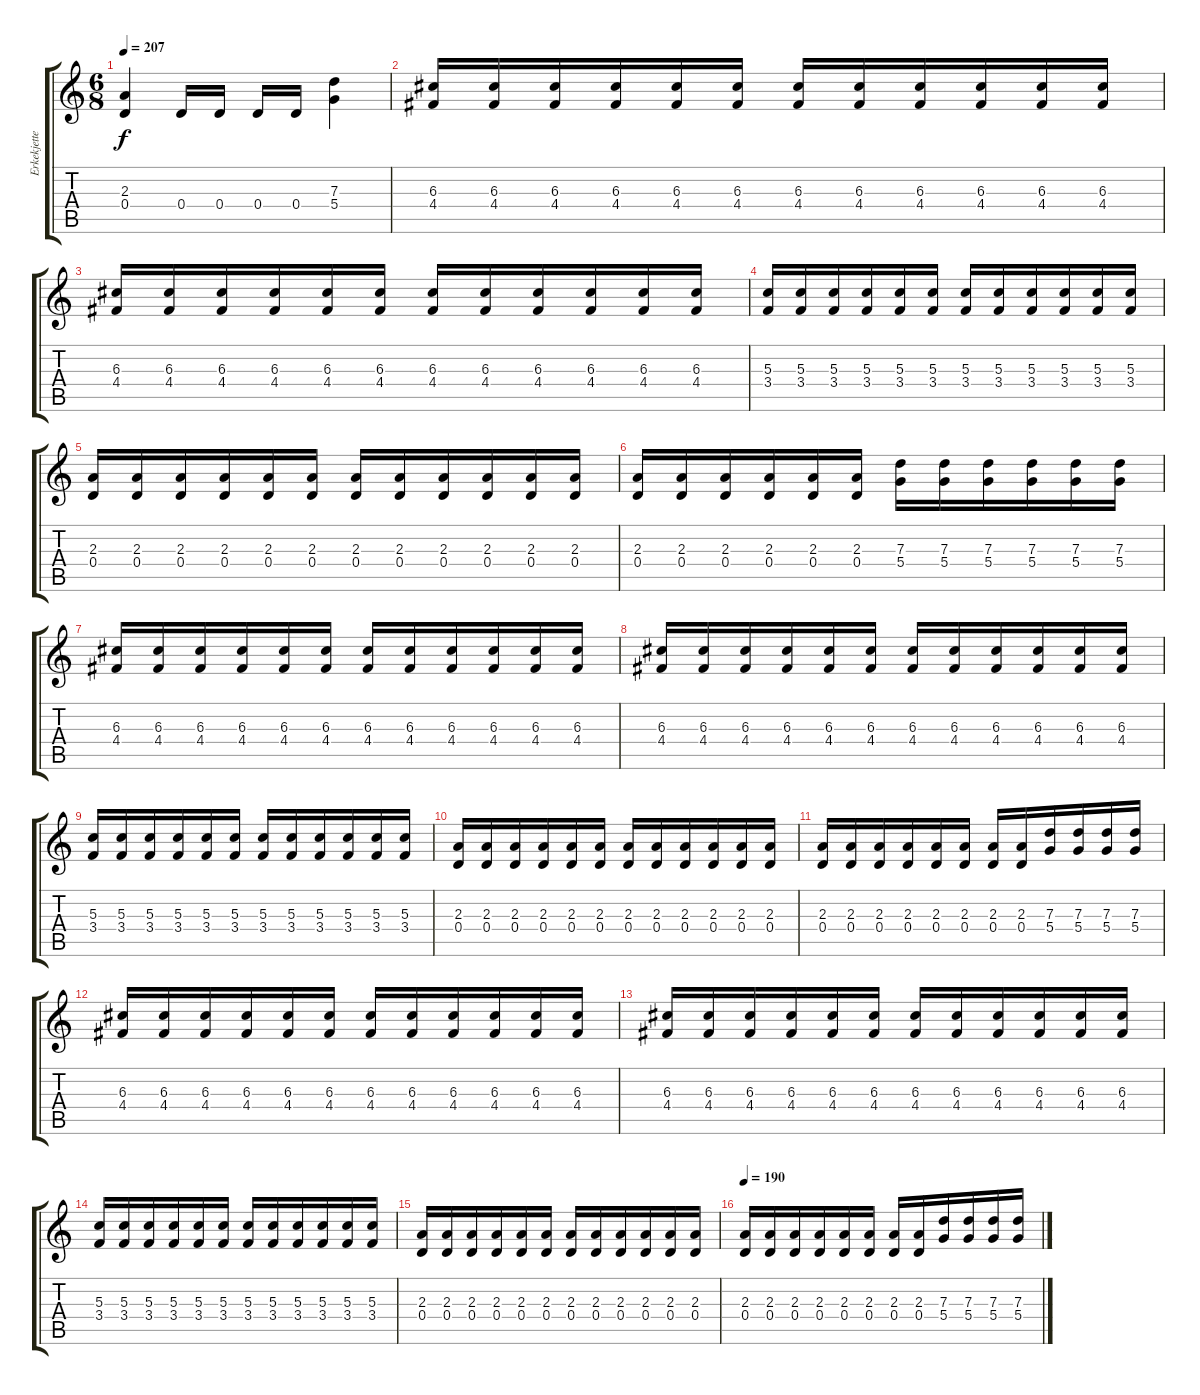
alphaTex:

\track ("Erkekjetter Silenoz" "Erkekjette") {instrument distortionguitar}
\staff {score tabs}
\tuning (E4 B3 G3 D3 A2 E2) {hide}
\ts (6 8)
\tempo 207
\clef g2
\ks c
(2.3 0.4).4{dy f instrument distortionguitar} 0.4.16 0.4.16 0.4.16 0.4.16 (7.3 5.4).4 |
(6.3 4.4).16 (6.3 4.4).16 (6.3 4.4).16 (6.3 4.4).16 (6.3 4.4).16 (6.3 4.4).16 (6.3 4.4).16 (6.3 4.4).16 (6.3 4.4).16 (6.3 4.4).16 (6.3 4.4).16 (6.3 4.4).16 |
(6.3 4.4).16 (6.3 4.4).16 (6.3 4.4).16 (6.3 4.4).16 (6.3 4.4).16 (6.3 4.4).16 (6.3 4.4).16 (6.3 4.4).16 (6.3 4.4).16 (6.3 4.4).16 (6.3 4.4).16 (6.3 4.4).16 |
(5.3 3.4).16 (5.3 3.4).16 (5.3 3.4).16 (5.3 3.4).16 (5.3 3.4).16 (5.3 3.4).16 (5.3 3.4).16 (5.3 3.4).16 (5.3 3.4).16 (5.3 3.4).16 (5.3 3.4).16 (5.3 3.4).16 |
(2.3 0.4).16 (2.3 0.4).16 (2.3 0.4).16 (2.3 0.4).16 (2.3 0.4).16 (2.3 0.4).16 (2.3 0.4).16 (2.3 0.4).16 (2.3 0.4).16 (2.3 0.4).16 (2.3 0.4).16 (2.3 0.4).16 |
(2.3 0.4).16 (2.3 0.4).16 (2.3 0.4).16 (2.3 0.4).16 (2.3 0.4).16 (2.3 0.4).16 (7.3 5.4).16 (7.3 5.4).16 (7.3 5.4).16 (7.3 5.4).16 (7.3 5.4).16 (7.3 5.4).16 |
(6.3 4.4).16 (6.3 4.4).16 (6.3 4.4).16 (6.3 4.4).16 (6.3 4.4).16 (6.3 4.4).16 (6.3 4.4).16 (6.3 4.4).16 (6.3 4.4).16 (6.3 4.4).16 (6.3 4.4).16 (6.3 4.4).16 |
(6.3 4.4).16 (6.3 4.4).16 (6.3 4.4).16 (6.3 4.4).16 (6.3 4.4).16 (6.3 4.4).16 (6.3 4.4).16 (6.3 4.4).16 (6.3 4.4).16 (6.3 4.4).16 (6.3 4.4).16 (6.3 4.4).16 |
(5.3 3.4).16 (5.3 3.4).16 (5.3 3.4).16 (5.3 3.4).16 (5.3 3.4).16 (5.3 3.4).16 (5.3 3.4).16 (5.3 3.4).16 (5.3 3.4).16 (5.3 3.4).16 (5.3 3.4).16 (5.3 3.4).16 |
(2.3 0.4).16 (2.3 0.4).16 (2.3 0.4).16 (2.3 0.4).16 (2.3 0.4).16 (2.3 0.4).16 (2.3 0.4).16 (2.3 0.4).16 (2.3 0.4).16 (2.3 0.4).16 (2.3 0.4).16 (2.3 0.4).16 |
(2.3 0.4).16 (2.3 0.4).16 (2.3 0.4).16 (2.3 0.4).16 (2.3 0.4).16 (2.3 0.4).16 (2.3 0.4).16 (2.3 0.4).16 (7.3 5.4).16 (7.3 5.4).16 (7.3 5.4).16 (7.3 5.4).16 |
(6.3 4.4).16 (6.3 4.4).16 (6.3 4.4).16 (6.3 4.4).16 (6.3 4.4).16 (6.3 4.4).16 (6.3 4.4).16 (6.3 4.4).16 (6.3 4.4).16 (6.3 4.4).16 (6.3 4.4).16 (6.3 4.4).16 |
(6.3 4.4).16 (6.3 4.4).16 (6.3 4.4).16 (6.3 4.4).16 (6.3 4.4).16 (6.3 4.4).16 (6.3 4.4).16 (6.3 4.4).16 (6.3 4.4).16 (6.3 4.4).16 (6.3 4.4).16 (6.3 4.4).16 |
(5.3 3.4).16 (5.3 3.4).16 (5.3 3.4).16 (5.3 3.4).16 (5.3 3.4).16 (5.3 3.4).16 (5.3 3.4).16 (5.3 3.4).16 (5.3 3.4).16 (5.3 3.4).16 (5.3 3.4).16 (5.3 3.4).16 |
(2.3 0.4).16 (2.3 0.4).16 (2.3 0.4).16 (2.3 0.4).16 (2.3 0.4).16 (2.3 0.4).16 (2.3 0.4).16 (2.3 0.4).16 (2.3 0.4).16 (2.3 0.4).16 (2.3 0.4).16 (2.3 0.4).16 |
\tempo 190
(2.3 0.4).16 (2.3 0.4).16 (2.3 0.4).16 (2.3 0.4).16 (2.3 0.4).16 (2.3 0.4).16 (2.3 0.4).16 (2.3 0.4).16 (7.3 5.4).16 (7.3 5.4).16 (7.3 5.4).16 (7.3 5.4).16
